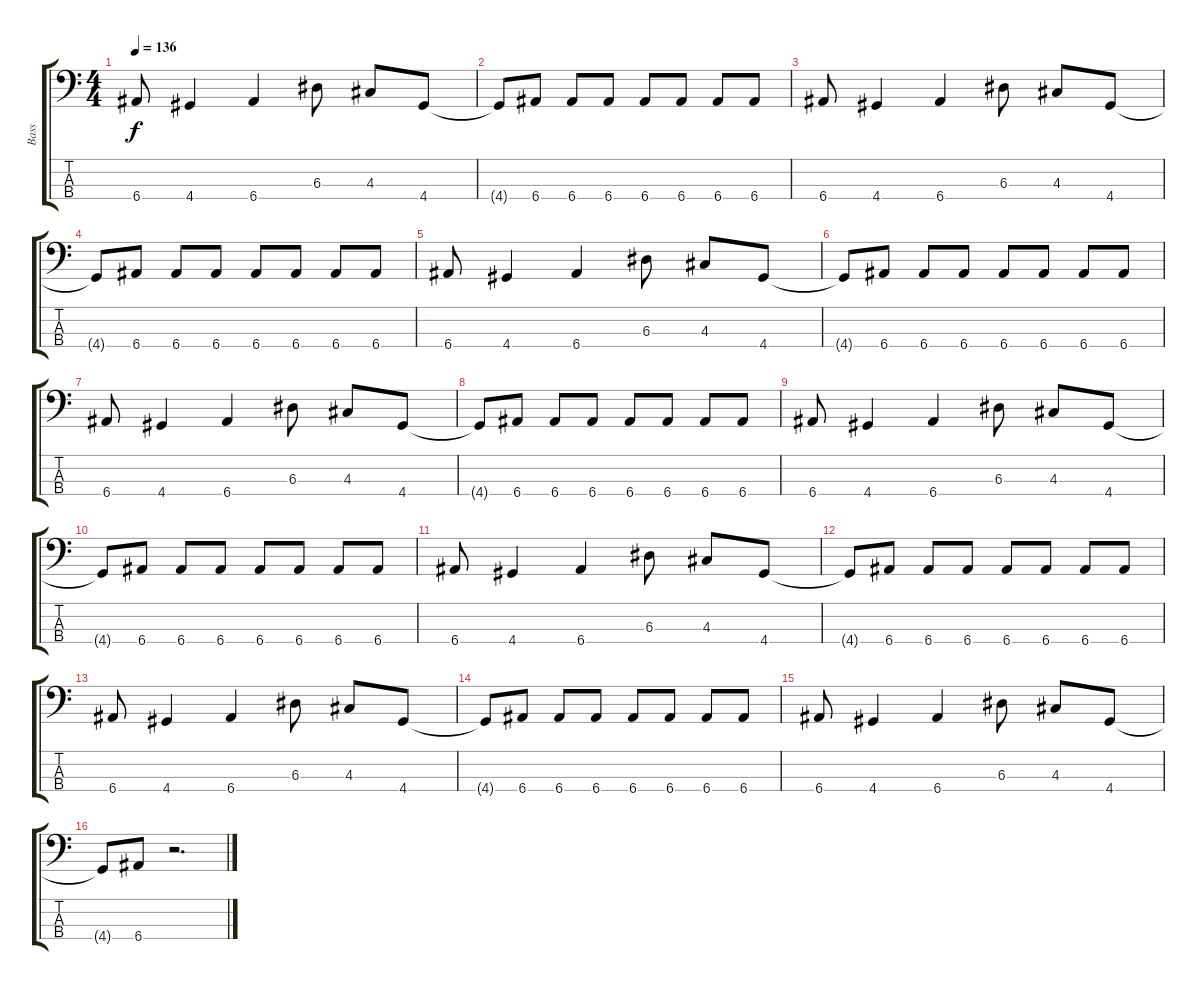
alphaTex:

\track ("Bass" "Bass") {instrument electricbassfinger}
\staff {score tabs}
\tuning (G2 D2 A1 E1) {hide}
\ts (4 4)
\tempo 136
\clef f4
\ks c
6.4.8{dy f} 4.4.4 6.4.4 6.3.8 4.3.8 4.4.8 |
4.4{t}.8 6.4.8 6.4.8 6.4.8 6.4.8 6.4.8 6.4.8 6.4.8 |
6.4.8 4.4.4 6.4.4 6.3.8 4.3.8 4.4.8 |
4.4{t}.8 6.4.8 6.4.8 6.4.8 6.4.8 6.4.8 6.4.8 6.4.8 |
6.4.8 4.4.4 6.4.4 6.3.8 4.3.8 4.4.8 |
4.4{t}.8 6.4.8 6.4.8 6.4.8 6.4.8 6.4.8 6.4.8 6.4.8 |
6.4.8 4.4.4 6.4.4 6.3.8 4.3.8 4.4.8 |
4.4{t}.8 6.4.8 6.4.8 6.4.8 6.4.8 6.4.8 6.4.8 6.4.8 |
6.4.8 4.4.4 6.4.4 6.3.8 4.3.8 4.4.8 |
4.4{t}.8 6.4.8 6.4.8 6.4.8 6.4.8 6.4.8 6.4.8 6.4.8 |
6.4.8 4.4.4 6.4.4 6.3.8 4.3.8 4.4.8 |
4.4{t}.8 6.4.8 6.4.8 6.4.8 6.4.8 6.4.8 6.4.8 6.4.8 |
6.4.8 4.4.4 6.4.4 6.3.8 4.3.8 4.4.8 |
4.4{t}.8 6.4.8 6.4.8 6.4.8 6.4.8 6.4.8 6.4.8 6.4.8 |
6.4.8 4.4.4 6.4.4 6.3.8 4.3.8 4.4.8 |
4.4{t}.8 6.4.8 r.2{d}
